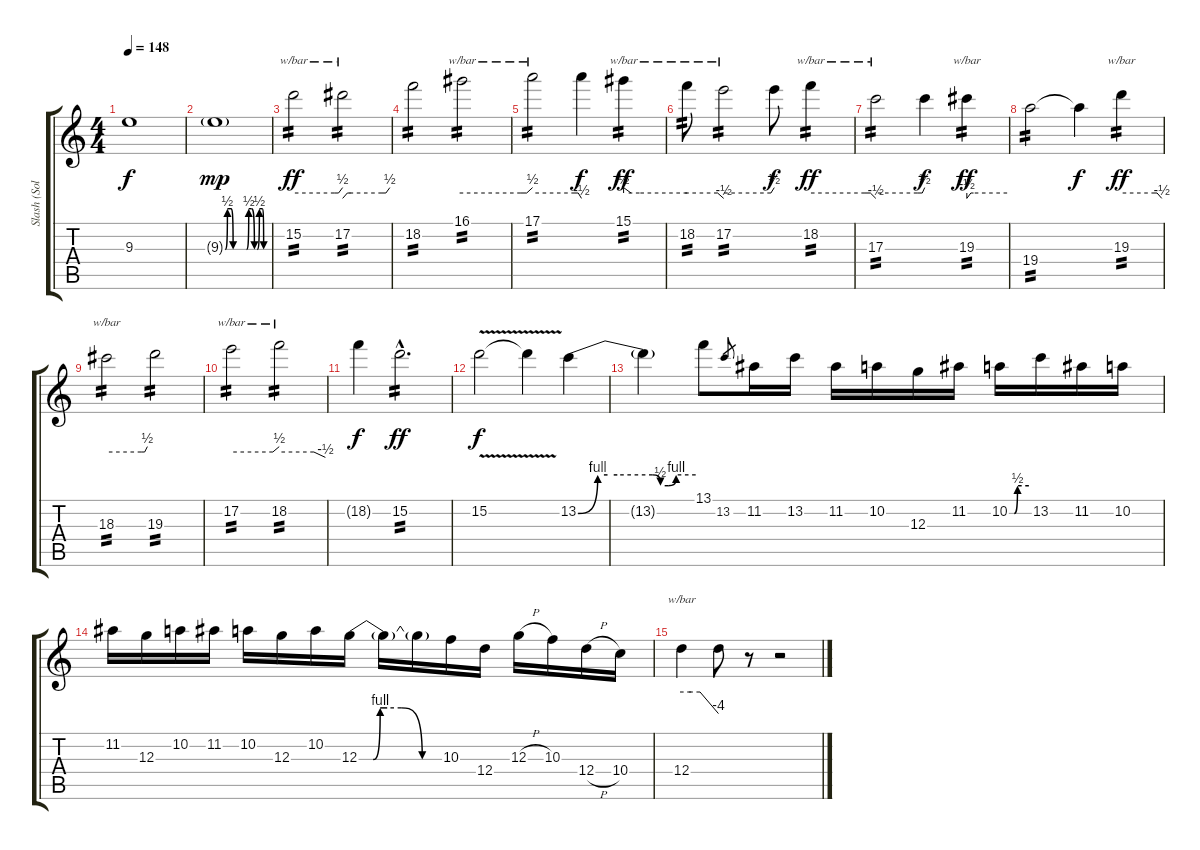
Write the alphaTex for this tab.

\track ("Slash (Solos and Licks)" "Slash (Sol") {instrument overdrivenguitar}
\staff {score tabs}
\tuning (E4 B3 G3 D3 A2 E2) {hide}
\ts (4 4)
\tempo 148
\clef g2
\ks c
9.3.1{dy f} |
9.3{be (custom 0 0 3 2 8 2 11 0 30 0 33 2 37 2 41 0 45 0 48 2 52 2 54 0 60 0) g}.1{dy mp} |
15.2.2{tbe (custom default 0 0 50 0 55 0 60 2) tp 2 dy ff volume 16} 17.2.2{tbe (custom default 0 -2 6 0 10 0 50 0 55 0 60 2) tp 2} |
18.2.2{tp 2} 16.1.2{tbe (custom default 0 0 50 0 55 0 60 2) tp 2} |
17.1.2{tbe (custom default 0 0 52 0 56 0 60 -2) tp 2} 17.1{t}.4{dy f} 15.1.4{tbe (custom default 0 2 7 0 15 0 60 0) tp 2 dy ff} |
18.2.8{tbe (custom default 0 0 50 0 60 -2) tp 2} 17.2.2{tbe (custom default 0 0 56 0 60 2) tp 2} 17.2{t}.8{dy f} 18.2.4{tbe (custom default 0 0 50 0 55 0 60 -2) tp 2 dy ff} |
17.3.2{tbe (custom default 0 0 51 0 57 0 60 2) tp 2} 17.3{t}.4{dy f} 19.3.4{tbe (custom default 0 -2 6 0 10 0 60 0) tp 2 dy ff} |
19.4.2{tp 2} 19.4{t}.4{dy f} 19.3.4{tbe (custom default 0 0 50 0 53 0 60 -2) tp 2 dy ff} |
18.3.2{tbe (custom default 0 0 51 0 56 0 60 2) tp 2} 19.3.2{tp 2} |
17.2.2{tbe (custom default 0 0 52 0 60 2) tp 2} 18.2.2{tbe (custom default 0 0 45 0 60 -2) tp 2} |
18.2{t}.4{dy f} 15.2{hac}.2{d tp 2 dy ff} |
15.2{v}.2{dy f} 15.2{t}.4 13.2{be (custom 0 0 10 4 15 4 20 4 38 4 42 2 46 2 50 4 60 4)}.4 |
13.2{t}.4 13.1.8 13.2.8{gr} 11.2.16 13.2.16 11.2.16 10.2.16 12.3.16 11.2.16 10.2{be (custom 0 0 15 0 25 2 60 2)}.16 13.2.16 11.2.16 10.2.16 |
11.2.16 12.3.16 10.2.16 11.2.16 10.2.16 12.3.16 10.2.16 12.3{be (custom 0 0 10 0 15 4 20 4 30 4 45 0 60 0)}.16 12.3{t}.16 12.3{t}.16 10.3.16 12.4.16 12.3{h}.16 10.3.16 12.4{h}.16 10.4.16 |
12.4.4{tbe (custom default 0 0 15 0 30 0 60 -16)} 12.4{t}.8 r.8 r.2
